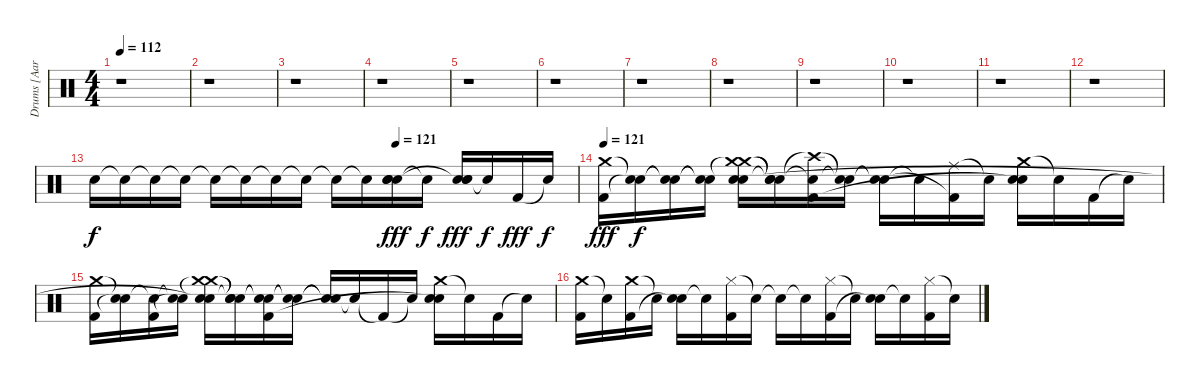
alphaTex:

\track ("Drums [Aaron Harris]" "Drums [Aar") {instrument percussion}
\staff {score}
\articulation defaults
\ts (4 4)
\tempo 112
\clef neutral
\ks c
r.1{dy f} |
r.1 |
r.1 |
r.1 |
r.1 |
r.1 |
r.1 |
r.1 |
r.1 |
r.1 |
r.1 |
r.1 |
\tempo (121 0.625)
"Snare (hit)".16 "Snare (hit)"{t}.16 "Snare (hit)"{t}.16 "Snare (hit)"{t}.16 "Snare (hit)"{t}.16 "Snare (hit)"{t}.16 "Snare (hit)"{t}.16 "Snare (hit)"{t}.16 "Snare (hit)"{t}.16 "Snare (hit)"{t}.16 ("Electric Snare (hit)" "Electric Snare (hit)" "Snare (hit)").16{dy fff} "Snare (hit)"{t}.16{dy f} ("Electric Snare (hit)" "Electric Snare (hit)" "Snare (hit)"{t}).16{dy fff} "Snare (hit)"{t}.16{dy f} "Kick (hit) 2".16{dy fff} "Snare (hit)"{t}.16{dy f} |
\tempo 121
("Crash medium (hit)" "Kick (hit) 2").16{dy fff} ("Snare (hit)"{t} "Snare (hit)"{t}).16{dy f} ("Snare (hit)"{t} "Snare (hit)"{t}).16 ("Snare (hit)"{t} "Snare (hit)"{t}).16 ("Crash medium (hit)"{t} "Crash medium (hit)" "Electric Snare (hit)" "Snare (hit)").16 ("Snare (hit)"{t} "Snare (hit)"{t} "Snare (hit)"{t}).16 ("Crash high (hit)"{t} "Snare (hit)"{t} "Kick (hit) 2").16 ("Snare (hit)"{t} "Snare (hit)"{t}).16 ("Snare (hit)"{t} "Snare (hit)"{t}).16 "Snare (hit)"{t}.16 ("Ride (middle)" "Kick (hit) 2"{t}).16 "Snare (hit)"{t}.16 ("Crash medium (hit)" "Electric Snare (hit)" "Snare (hit)"{t}).16 "Snare (hit)"{t}.16 "Kick (hit) 2".16 "Snare (hit)"{t}.16 |
("Crash medium (hit)" "Kick (hit) 2").16 ("Snare (hit)"{t} "Snare (hit)"{t}).16 ("Snare (hit)"{t} "Kick (hit) 2").16 ("Snare (hit)"{t} "Snare (hit)"{t}).16 ("Crash medium (hit)"{t} "Crash medium (hit)" "Electric Snare (hit)" "Snare (hit)"{t}).16 ("Snare (hit)"{t} "Snare (hit)"{t} "Snare (hit)"{t}).16 ("Snare (hit)"{t} "Snare (hit)"{t} "Kick (hit) 2").16 ("Snare (hit)"{t} "Snare (hit)"{t}).16 ("Snare (hit)"{t} "Snare (hit)"{t}).16 "Snare (hit)"{t}.16 "Kick (hit) 2"{t}.16 "Snare (hit)"{t}.16 ("Crash medium (hit)" "Electric Snare (hit)" "Snare (hit)"{t}).16 "Snare (hit)"{t}.16 "Kick (hit) 2".16 "Snare (hit)"{t}.16 |
("Crash medium (hit)" "Kick (hit) 2").16 "Snare (hit)"{t}.16 ("Crash medium (hit)" "Kick (hit) 2").16 "Snare (hit)"{t}.16 ("Electric Snare (hit)" "Snare (hit)"{t}).16 "Snare (hit)"{t}.16 ("Hi-Hat (closed)" "Kick (hit) 2").16 "Snare (hit)"{t}.16 "Snare (hit)"{t}.16 "Snare (hit)"{t}.16 ("Hi-Hat (closed)" "Kick (hit) 2").16 "Snare (hit)"{t}.16 ("Electric Snare (hit)" "Snare (hit)"{t}).16 "Snare (hit)"{t}.16 ("Hi-Hat (closed)" "Kick (hit) 2").16 "Snare (hit)"{t}.16
